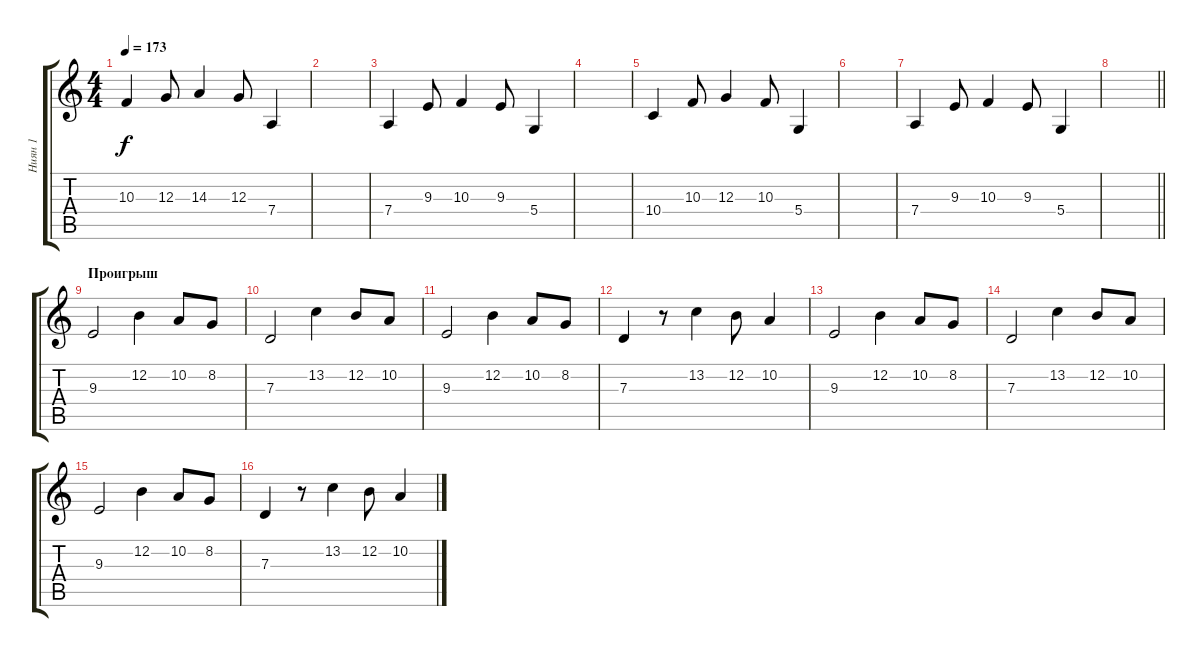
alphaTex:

\track ("Ниян 1" "Ниян 1") {instrument orchestralharp}
\staff {score tabs}
\tuning (E4 B3 G3 D3 A2 E2) {hide}
\ts (4 4)
\tempo 173
\clef g2
\ks c
10.3.4{dy f} 12.3.8 14.3.4 12.3.8 7.4.4 |
|
7.4.4 9.3.8 10.3.4 9.3.8 5.4.4 |
|
10.4.4 10.3.8 12.3.4 10.3.8 5.4.4 |
|
7.4.4 9.3.8 10.3.4 9.3.8 5.4.4 |
\barLineRight lightlight
|
\section ("" "Проигрыш")
9.3.2 12.2.4 10.2.8 8.2.8 |
7.3.2 13.2.4 12.2.8 10.2.8 |
9.3.2 12.2.4 10.2.8 8.2.8 |
7.3.4 r.8 13.2.4 12.2.8 10.2.4 |
9.3.2 12.2.4 10.2.8 8.2.8 |
7.3.2 13.2.4 12.2.8 10.2.8 |
9.3.2 12.2.4 10.2.8 8.2.8 |
7.3.4 r.8 13.2.4 12.2.8 10.2.4
